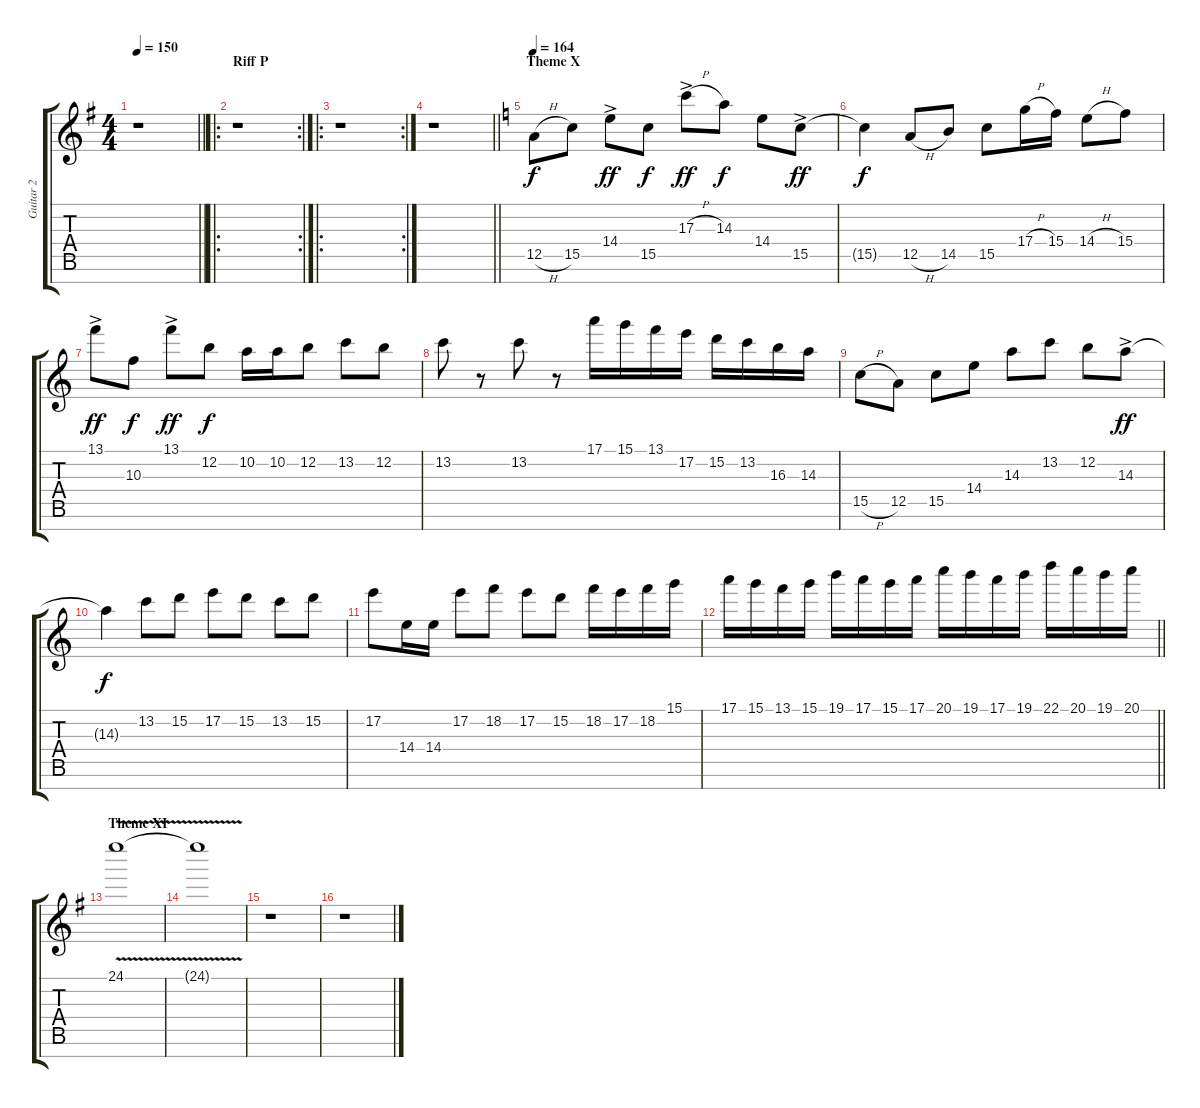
\track ("Guitar 2" "Guitar 2") {instrument overdrivenguitar}
\staff {score tabs}
\tuning (E4 B3 G3 D3 A2 E2 B1) {hide}
\ts (4 4)
\tempo 150
\clef g2
\barLineRight lightlight
\ks eminor
r.1{dy f} |
\ro
\rc 2
\section ("" "Riff P")
r.1 |
\ro
\rc 2
r.1 |
\barLineRight lightlight
r.1 |
\section ("" "Theme X")
\tempo 164
\ks aminor
12.5{h}.8 15.5.8 14.4{ac}.8{dy ff} 15.5.8{dy f} 17.3{h ac}.8{dy ff} 14.3.8{dy f} 14.4.8 15.5{ac}.8{dy ff} |
15.5{t}.4{dy f} 12.5{h}.8 14.5.8 15.5.8 17.4{h}.16 15.4.16 14.4{h}.8 15.4.8 |
13.1{ac}.8{dy ff} 10.3.8{dy f} 13.1{ac}.8{dy ff} 12.2.8{dy f} 10.2.16 10.2.16 12.2.8 13.2.8 12.2.8 |
13.2.8 r.8 13.2.8 r.8 17.1.16 15.1.16 13.1.16 17.2.16 15.2.16 13.2.16 16.3.16 14.3.16 |
15.5{h}.8 12.5.8 15.5.8 14.4.8 14.3.8 13.2.8 12.2.8 14.3{ac}.8{dy ff} |
14.3{t}.4{dy f} 13.2.8 15.2.8 17.2.8 15.2.8 13.2.8 15.2.8 |
17.2.8 14.4.16 14.4.16 17.2.8 18.2.8 17.2.8 15.2.8 18.2.16 17.2.16 18.2.16 15.1.16 |
\barLineRight lightlight
17.1.16 15.1.16 13.1.16 15.1.16 19.1.16 17.1.16 15.1.16 17.1.16 20.1.16 19.1.16 17.1.16 19.1.16 22.1.16 20.1.16 19.1.16 20.1.16 |
\section ("" "Theme XI")
\ks eminor
24.1{v}.1 |
24.1{t}.1 |
r.1 |
r.1
